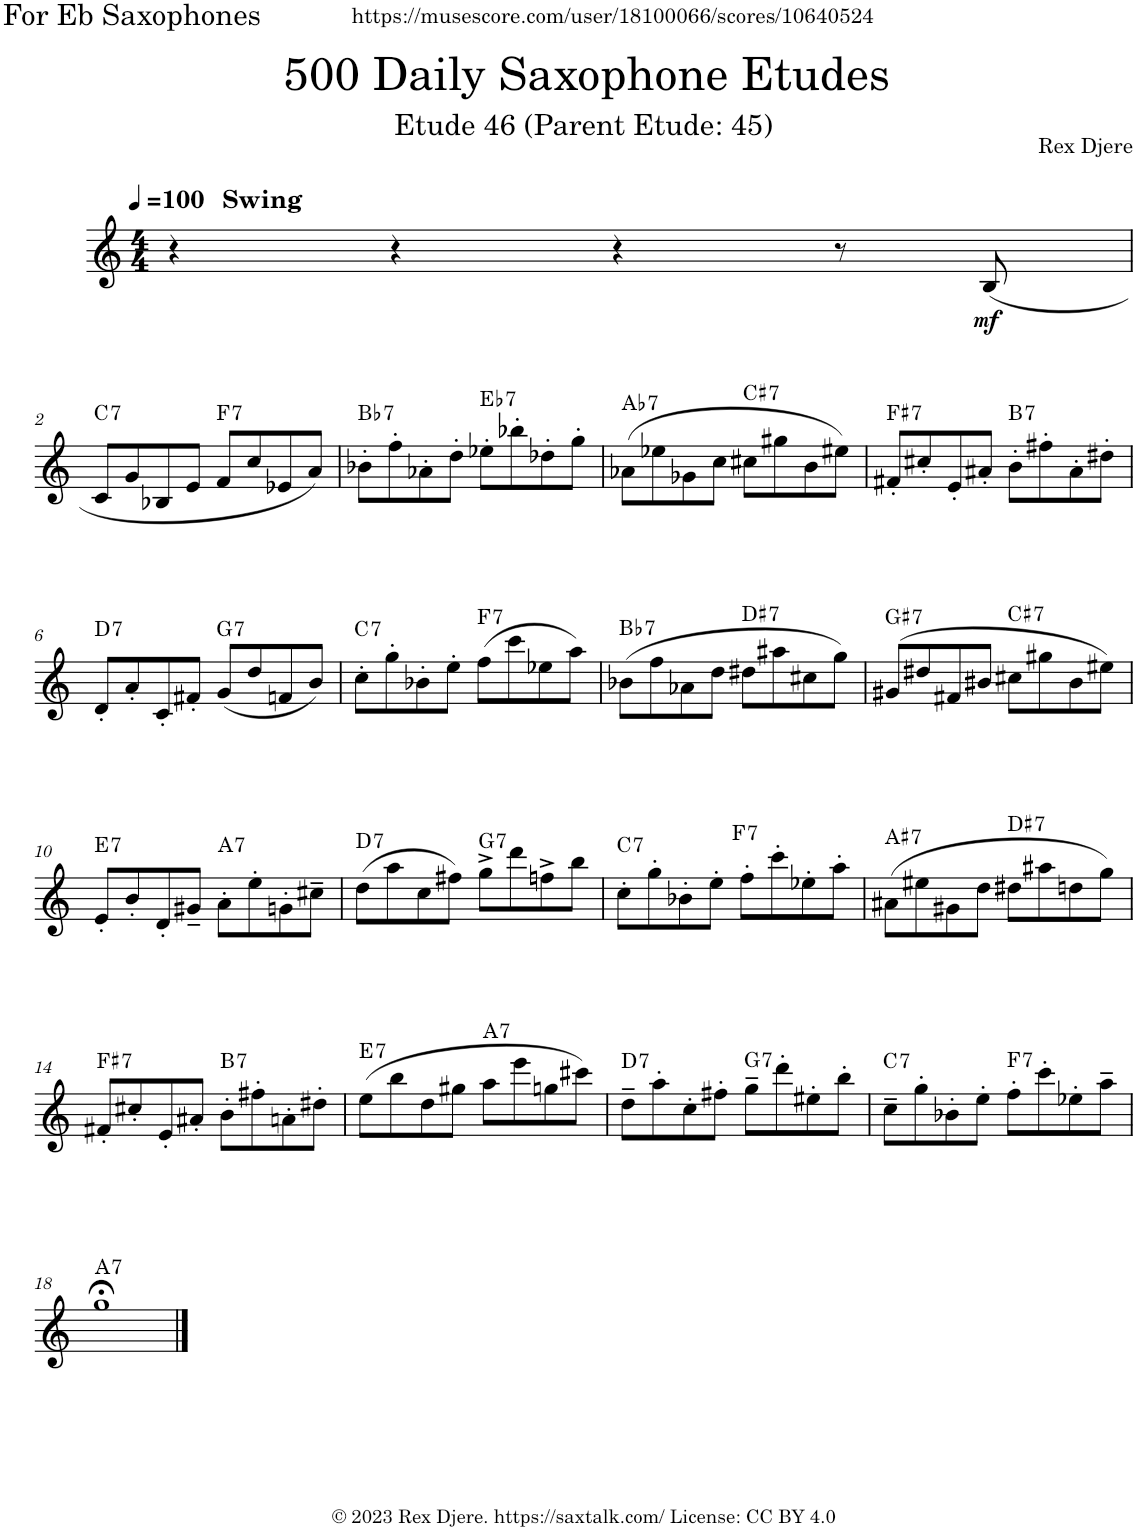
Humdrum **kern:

**kern	**dynam	**harte
*part1	*part1	*part1
*staff1	*staff1	*
*I"Alto Saxophone	*	*
*I'A. Sax.	*	*
*clefG2	*	*
*Trd5c9	*	*
*k[]	*	*
*M4/4	*	*
*MM100	*	*
=1	=1	=1
!LO:TX:a:B:t=Swing	!	!
4r	.	.
4r	.	.
4r	.	.
8r	.	.
!	!LO:DY:b	!
(8B/	mf	.
!!LO:LB:g=z
=2	=2	=2
!	!	!LO:H:kt=7
8c/L	.	C:7
8g/	.	.
8B-X/	.	.
8e/J	.	.
!	!	!LO:H:kt=7
8f/L	.	F:7
8cc/	.	.
8e-X/	.	.
8a/J)	.	.
=3	=3	=3
!	!	!LO:H:kt=7
8b-X'\L	.	Bb:7
8ff'\	.	.
8a-X'\	.	.
8dd'\J	.	.
!	!	!LO:H:kt=7
8ee-X'\L	.	Eb:7
8bb-X'\	.	.
8dd-X'\	.	.
8gg'\J	.	.
=4	=4	=4
!	!	!LO:H:kt=7
(8a-X\L	.	Ab:7
8ee-X\	.	.
8g-X\	.	.
8cc\J	.	.
!	!	!LO:H:kt=7
8cc#X\L	.	C#:7
8gg#X\	.	.
8b\	.	.
8ee#X\J)	.	.
=5	=5	=5
!	!	!LO:H:kt=7
8f#X'/L	.	F#:7
8cc#X'/	.	.
8e'/	.	.
8a#X'/J	.	.
!	!	!LO:H:kt=7
8b'\L	.	B:7
8ff#X'\	.	.
8a#'\	.	.
8dd#X'\J	.	.
!!LO:LB:g=z
=6	=6	=6
!	!	!LO:H:kt=7
8d'/L	.	D:7
8a'/	.	.
8c'/	.	.
8f#X'/J	.	.
!	!	!LO:H:kt=7
(8g/L	.	G:7
8dd/	.	.
8fn/	.	.
8b/J)	.	.
=7	=7	=7
!	!	!LO:H:kt=7
8cc'\L	.	C:7
8gg'\	.	.
8b-X'\	.	.
8ee'\J	.	.
!	!	!LO:H:kt=7
(8ff\L	.	F:7
8ccc\	.	.
8ee-X\	.	.
8aa\J)	.	.
=8	=8	=8
!	!	!LO:H:kt=7
(8b-X\L	.	Bb:7
8ff\	.	.
8a-X\	.	.
8dd\J	.	.
!	!	!LO:H:kt=7
8dd#X\L	.	D#:7
8aa#X\	.	.
8cc#X\	.	.
8gg\J)	.	.
=9	=9	=9
!	!	!LO:H:kt=7
(8g#X/L	.	G#:7
8dd#X/	.	.
8f#X/	.	.
8b#X/J	.	.
!	!	!LO:H:kt=7
8cc#X\L	.	C#:7
8gg#X\	.	.
8b#\	.	.
8ee#X\J)	.	.
!!LO:LB:g=z
=10	=10	=10
!	!	!LO:H:kt=7
8e'/L	.	E:7
8b'/	.	.
8d'/	.	.
8g#X~/J	.	.
!	!	!LO:H:kt=7
8a'\L	.	A:7
8ee'\	.	.
8gn'\	.	.
8cc#X~\J	.	.
=11	=11	=11
!	!	!LO:H:kt=7
(8dd\L	.	D:7
8aa\	.	.
8cc\	.	.
8ff#X\J)	.	.
!	!	!LO:H:kt=7
8gg^\L	.	G:7
8ddd\	.	.
8ffn^\	.	.
8bb\J	.	.
=12	=12	=12
!	!	!LO:H:kt=7
8cc'\L	.	C:7
8gg'\	.	.
8b-X'\	.	.
8ee'\J	.	.
!	!	!LO:H:kt=7
8ff'\L	.	F:7
8ccc'\	.	.
8ee-X'\	.	.
8aa'\J	.	.
=13	=13	=13
!	!	!LO:H:kt=7
(8a#X\L	.	A#:7
8ee#X\	.	.
8g#X\	.	.
8dd\J	.	.
!	!	!LO:H:kt=7
8dd#X\L	.	D#:7
8aa#X\	.	.
8ddn\	.	.
8gg\J)	.	.
!!LO:LB:g=z
=14	=14	=14
!	!	!LO:H:kt=7
8f#X'/L	.	F#:7
8cc#X'/	.	.
8e'/	.	.
8a#X'/J	.	.
!	!	!LO:H:kt=7
8b'\L	.	B:7
8ff#X'\	.	.
8an'\	.	.
8dd#X'\J	.	.
=15	=15	=15
!	!	!LO:H:kt=7
(8ee\L	.	E:7
8bb\	.	.
8dd\	.	.
8gg#X\J	.	.
!	!	!LO:H:kt=7
8aa\L	.	A:7
8eee\	.	.
8ggn\	.	.
8ccc#X\J)	.	.
=16	=16	=16
!	!	!LO:H:kt=7
8dd~\L	.	D:7
8aa'\	.	.
8cc'\	.	.
8ff#X'\J	.	.
!	!	!LO:H:kt=7
8gg~\L	.	G:7
8ddd'\	.	.
8ee#X'\	.	.
8bb'\J	.	.
=17	=17	=17
!	!	!LO:H:kt=7
8cc~\L	.	C:7
8gg'\	.	.
8b-X'\	.	.
8ee'\J	.	.
!	!	!LO:H:kt=7
8ff'\L	.	F:7
8ccc'\	.	.
8ee-X'\	.	.
8aa~\J	.	.
!!LO:LB:g=z
=18	=18	=18
!	!	!LO:H:kt=7
1gg;<	.	A:7
==	==	==
*-	*-	*-
